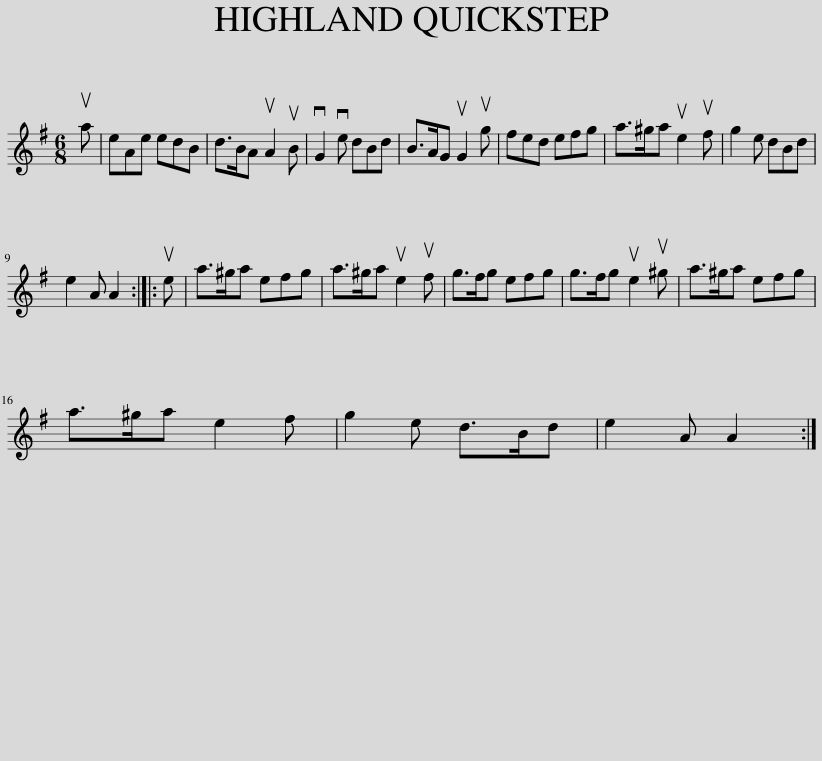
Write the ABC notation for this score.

X:1
L:1/8
M:6/8
I:linebreak $
K:G
V:1 treble
V:1
 ua | eAe edB | d>BA uA2 uB | vG2 ve dBd | B>AG uG2 ug | %5
 fed efg | a>^ga ue2 uf | g2 e dBd |$ e2 A A2 :: ue | %10
 a>^ga efg | a>^ga ue2 uf | g>fg efg | g>fg ue2 u^g | a>^ga efg |$ %15
 a>^ga e2 f | g2 e d>Bd | e2 A A2 :| %18
